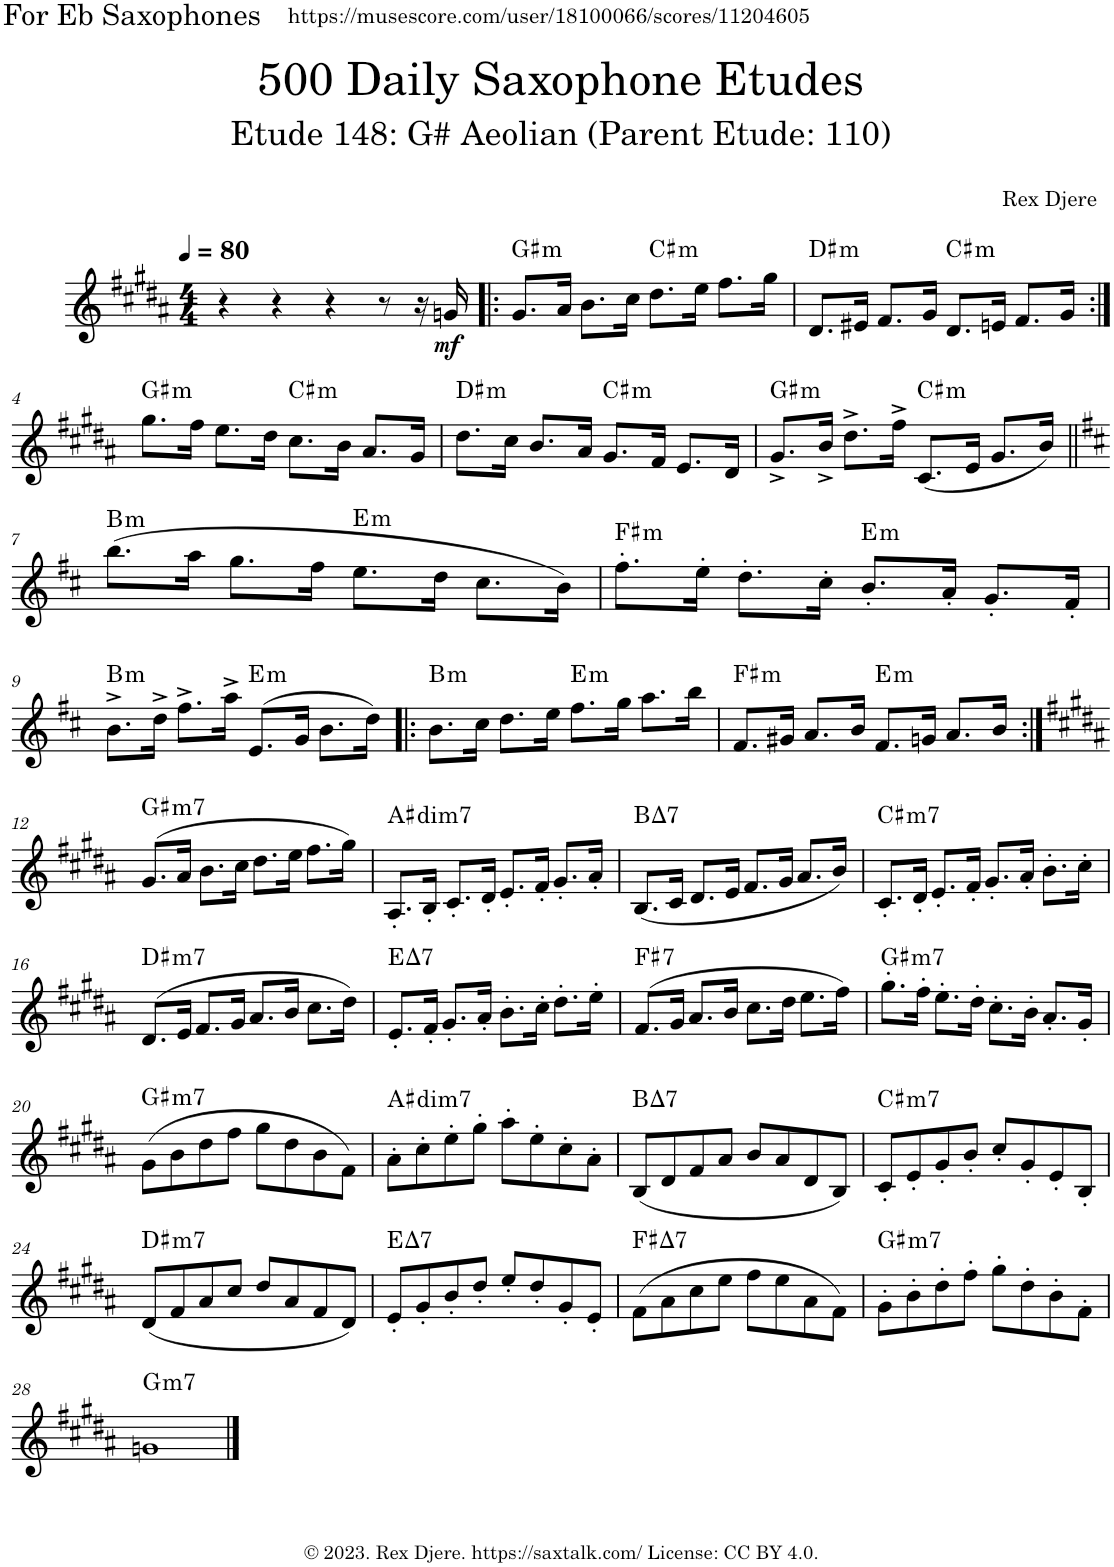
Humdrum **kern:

**kern	**dynam	**harte
*part1	*part1	*part1
*staff1	*staff1	*
*I"Alto Saxophone	*	*
*I'A. Sax.	*	*
*clefG2	*	*
*Trd5c9	*	*
*k[f#c#g#d#a#]	*	*
*M4/4	*	*
*MM80	*	*
=1	=1	=1
4r	.	.
4r	.	.
4r	.	.
8r	.	.
16r	.	.
!	!LO:DY:b	!
16gn/	mf	.
=2!|:	=2!|:	=2!|:
!	!	!LO:H:kt=m
8.g#/L	.	G#:min
16a#/Jk	.	.
8.b\L	.	.
16cc#\Jk	.	.
!	!	!LO:H:kt=m
8.dd#\L	.	C#:min
16ee\Jk	.	.
8.ff#\L	.	.
16gg#\Jk	.	.
=3	=3	=3
!	!	!LO:H:kt=m
8.d#/L	.	D#:min
16e#X/Jk	.	.
8.f#/L	.	.
16g#/Jk	.	.
!	!	!LO:H:kt=m
8.d#/L	.	C#:min
16en/Jk	.	.
8.f#/L	.	.
16g#/Jk	.	.
!!LO:LB:g=z
=4:|!	=4:|!	=4:|!
!	!	!LO:H:kt=m
8.gg#\L	.	G#:min
16ff#\Jk	.	.
8.ee\L	.	.
16dd#\Jk	.	.
!	!	!LO:H:kt=m
8.cc#\L	.	C#:min
16b\Jk	.	.
8.a#/L	.	.
16g#/Jk	.	.
=5	=5	=5
!	!	!LO:H:kt=m
8.dd#\L	.	D#:min
16cc#\Jk	.	.
8.b/L	.	.
16a#/Jk	.	.
!	!	!LO:H:kt=m
8.g#/L	.	C#:min
16f#/Jk	.	.
8.e/L	.	.
16d#/Jk	.	.
=6	=6	=6
!	!	!LO:H:kt=m
8.g#^/L	.	G#:min
16b^/Jk	.	.
8.dd#^\L	.	.
16ff#^\Jk	.	.
!	!	!LO:H:kt=m
(8.c#/L	.	C#:min
16e/Jk	.	.
8.g#/L	.	.
16b/Jk)	.	.
!!LO:LB:g=z
=7||	=7||	=7||
*k[f#c#]	*	*
!	!	!LO:H:kt=m
(8.bb\L	.	B:min
16aa\Jk	.	.
8.gg\L	.	.
16ff#\Jk	.	.
!	!	!LO:H:kt=m
8.ee\L	.	E:min
16dd\Jk	.	.
8.cc#\L	.	.
16b\Jk)	.	.
=8	=8	=8
!	!	!LO:H:kt=m
8.ff#'\L	.	F#:min
16ee'\Jk	.	.
8.dd'\L	.	.
16cc#'\Jk	.	.
!	!	!LO:H:kt=m
8.b'/L	.	E:min
16a'/Jk	.	.
8.g'/L	.	.
16f#'/Jk	.	.
!!LO:LB:g=z
=9	=9	=9
!	!	!LO:H:kt=m
8.b^\L	.	B:min
16dd^\Jk	.	.
8.ff#^\L	.	.
16aa^\Jk	.	.
!	!	!LO:H:kt=m
(8.e/L	.	E:min
16g/Jk	.	.
8.b\L	.	.
16dd\Jk)	.	.
=10!|:	=10!|:	=10!|:
!	!	!LO:H:kt=m
8.b\L	.	B:min
16cc#\Jk	.	.
8.dd\L	.	.
16ee\Jk	.	.
!	!	!LO:H:kt=m
8.ff#\L	.	E:min
16gg\Jk	.	.
8.aa\L	.	.
16bb\Jk	.	.
=11	=11	=11
!	!	!LO:H:kt=m
8.f#/L	.	F#:min
16g#X/Jk	.	.
8.a/L	.	.
16b/Jk	.	.
!	!	!LO:H:kt=m
8.f#/L	.	E:min
16gn/Jk	.	.
8.a/L	.	.
16b/Jk	.	.
!!LO:LB:g=z
=12:|!	=12:|!	=12:|!
*k[f#c#g#d#a#]	*	*
!	!	!LO:H:kt=m7
(8.g#/L	.	G#:min7
16a#/Jk	.	.
8.b\L	.	.
16cc#\Jk	.	.
8.dd#\L	.	.
16ee\Jk	.	.
8.ff#\L	.	.
16gg#\Jk)	.	.
=13	=13	=13
!	!	!LO:H:kt=dim7
8.A#'/L	.	A#:dim7
16B'/Jk	.	.
8.c#'/L	.	.
16d#'/Jk	.	.
8.e'/L	.	.
16f#'/Jk	.	.
8.g#'/L	.	.
16a#'/Jk	.	.
=14	=14	=14
!	!	!LO:H:kt=7
(8.B/L	.	B:maj7
16c#/Jk	.	.
8.d#/L	.	.
16e/Jk	.	.
8.f#/L	.	.
16g#/Jk	.	.
8.a#/L	.	.
16b/Jk)	.	.
=15	=15	=15
!	!	!LO:H:kt=m7
8.c#'/L	.	C#:min7
16d#'/Jk	.	.
8.e'/L	.	.
16f#'/Jk	.	.
8.g#'/L	.	.
16a#'/Jk	.	.
8.b'\L	.	.
16cc#'\Jk	.	.
!!LO:LB:g=z
=16	=16	=16
!	!	!LO:H:kt=m7
(8.d#/L	.	D#:min7
16e/Jk	.	.
8.f#/L	.	.
16g#/Jk	.	.
8.a#/L	.	.
16b/Jk	.	.
8.cc#\L	.	.
16dd#\Jk)	.	.
=17	=17	=17
!	!	!LO:H:kt=7
8.e'/L	.	E:maj7
16f#'/Jk	.	.
8.g#'/L	.	.
16a#'/Jk	.	.
8.b'\L	.	.
16cc#'\Jk	.	.
8.dd#'\L	.	.
16ee'\Jk	.	.
=18	=18	=18
!	!	!LO:H:kt=7
(8.f#/L	.	F#:7
16g#/Jk	.	.
8.a#/L	.	.
16b/Jk	.	.
8.cc#\L	.	.
16dd#\Jk	.	.
8.ee\L	.	.
16ff#\Jk)	.	.
=19	=19	=19
!	!	!LO:H:kt=m7
8.gg#'\L	.	G#:min7
16ff#'\Jk	.	.
8.ee'\L	.	.
16dd#'\Jk	.	.
8.cc#'\L	.	.
16b'\Jk	.	.
8.a#'/L	.	.
16g#'/Jk	.	.
!!LO:LB:g=z
=20	=20	=20
!	!	!LO:H:kt=m7
(8g#\L	.	G#:min7
8b\	.	.
8dd#\	.	.
8ff#\J	.	.
8gg#\L	.	.
8dd#\	.	.
8b\	.	.
8f#\J)	.	.
=21	=21	=21
!	!	!LO:H:kt=dim7
8a#'\L	.	A#:dim7
8cc#'\	.	.
8ee'\	.	.
8gg#'\J	.	.
8aa#'\L	.	.
8ee'\	.	.
8cc#'\	.	.
8a#'\J	.	.
=22	=22	=22
!	!	!LO:H:kt=7
(8B/L	.	B:maj7
8d#/	.	.
8f#/	.	.
8a#/J	.	.
8b/L	.	.
8a#/	.	.
8d#/	.	.
8B/J)	.	.
=23	=23	=23
!	!	!LO:H:kt=m7
8c#'/L	.	C#:min7
8e'/	.	.
8g#'/	.	.
8b'/J	.	.
8cc#'/L	.	.
8g#'/	.	.
8e'/	.	.
8B'/J	.	.
!!LO:LB:g=z
=24	=24	=24
!	!	!LO:H:kt=m7
(8d#/L	.	D#:min7
8f#/	.	.
8a#/	.	.
8cc#/J	.	.
8dd#/L	.	.
8a#/	.	.
8f#/	.	.
8d#/J)	.	.
=25	=25	=25
!	!	!LO:H:kt=7
8e'/L	.	E:maj7
8g#'/	.	.
8b'/	.	.
8dd#'/J	.	.
8ee'/L	.	.
8dd#'/	.	.
8g#'/	.	.
8e'/J	.	.
=26	=26	=26
!	!	!LO:H:kt=7
(8f#\L	.	F#:maj7
8a#\	.	.
8cc#\	.	.
8ee\J	.	.
8ff#\L	.	.
8ee\	.	.
8a#\	.	.
8f#\J)	.	.
=27	=27	=27
!	!	!LO:H:kt=m7
8g#'\L	.	G#:min7
8b'\	.	.
8dd#'\	.	.
8ff#'\J	.	.
8gg#'\L	.	.
8dd#'\	.	.
8b'\	.	.
8f#'\J	.	.
!!LO:LB:g=z
=28	=28	=28
!	!	!LO:H:kt=m7
1gn	.	G:min7
==	==	==
*-	*-	*-
